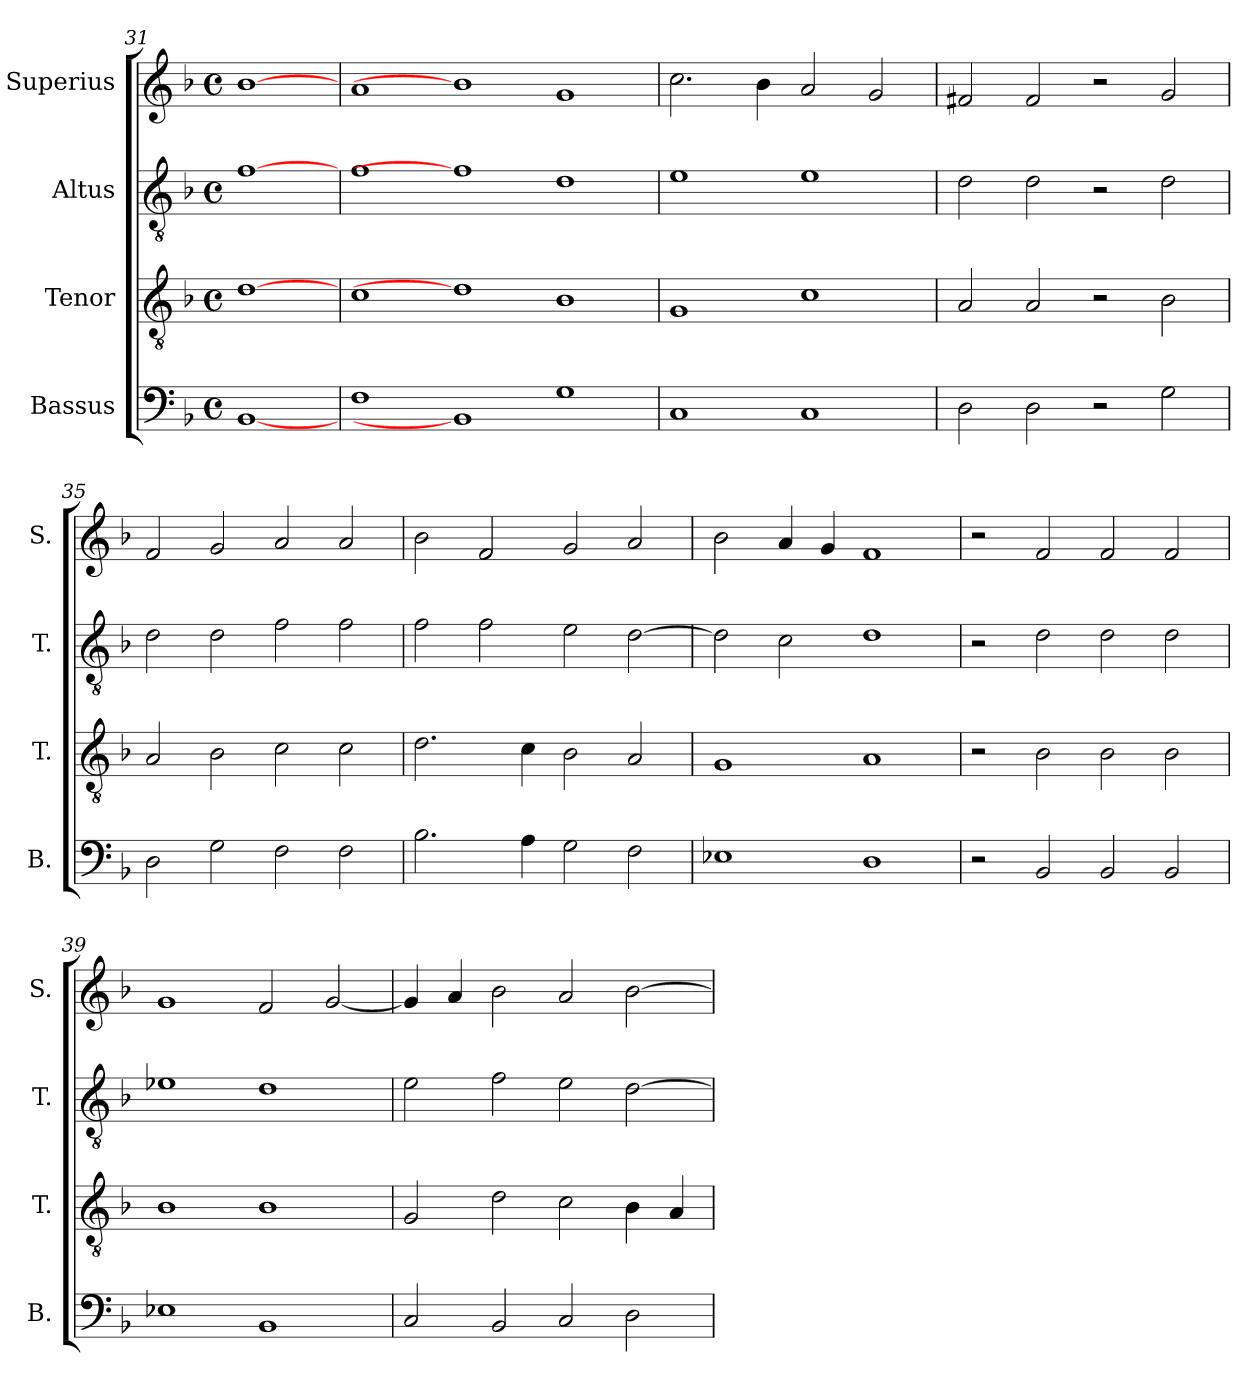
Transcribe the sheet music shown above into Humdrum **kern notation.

**kern	**kern	**kern	**kern
*part4	*part3	*part2	*part1
*staff4	*staff3	*staff2	*staff1
*I"Bassus	*I"Tenor	*I"Altus	*I"Superius
*I'B.	*I'T.	*I'T.	*I'S.
!!LO:PB:g=z
*clefF4	*clefGv2	*clefGv2	*clefG2
*	*ITrd7c12	*ITrd7c12	*
*k[b-]	*k[b-]	*k[b-]	*k[b-]
*F:	*F:	*F:	*F:
*M4/4	*M4/4	*M4/4	*M4/4
*met(c)	*met(c)	*met(c)	*met(c)
=31	=31	=31	=31
[1BB-i	[1Di	[1Fi	[1b-i
=32	=32	=32	=32
1Fi	1Ci	1Fi	1ai
1BB-i]	1Di]	1Fi]	1b-i]
1Gi	1BB-i	1Di	1gi
=33	=33	=33	=33
1Ci	1GGi	1Ei	2.cci\
.	.	.	4b-i\
1Ci	1Ci	1Ei	2ai/
.	.	.	2gi/
=34	=34	=34	=34
2Di\	2AAi/	2Di\	2f#Xi/
2Di\	2AAi/	2Di\	2f#i/
2r	2r	2r	2r
2Gi\	2BB-i\	2Di\	2gi/
=35	=35	=35	=35
2Di\	2AAi/	2Di\	2fi/
2Gi\	2BB-i\	2Di\	2gi/
2Fi\	2Ci\	2Fi\	2ai/
2Fi\	2Ci\	2Fi\	2ai/
=36	=36	=36	=36
2.B-i\	2.Di\	2Fi\	2b-i\
.	.	2Fi\	2fi/
4Ai\	4Ci\	.	.
2Gi\	2BB-i\	2Ei\	2gi/
2Fi\	2AAi/	[>2Di\	2ai/
!!LO:LB:g=z
=37	=37	=37	=37
1E-Xi	1GGi	2Di\]	2b-i\
.	.	2Ci\	4ai/
.	.	.	4gi/
1Di	1AAi	1Di	1fi
=38	=38	=38	=38
2r	2r	2r	2r
2BB-i/	2BB-i\	2Di\	2fi/
2BB-i/	2BB-i\	2Di\	2fi/
2BB-i/	2BB-i\	2Di\	2fi/
=39	=39	=39	=39
1E-Xi	1BB-i	1E-Xi	1gi
1BB-i	1BB-i	1Di	2fi/
.	.	.	[<2gi/
=40	=40	=40	=40
2Ci/	2GGi/	2Ei\	4gi/]
.	.	.	4ai/
2BB-i/	2Di\	2Fi\	2b-i\
2Ci/	2Ci\	2Ei\	2ai/
2Di\	4BB-i\	[>2Di\	[>2b-i\
.	4AAi/	.	.
=	=	=	=
*-	*-	*-	*-
